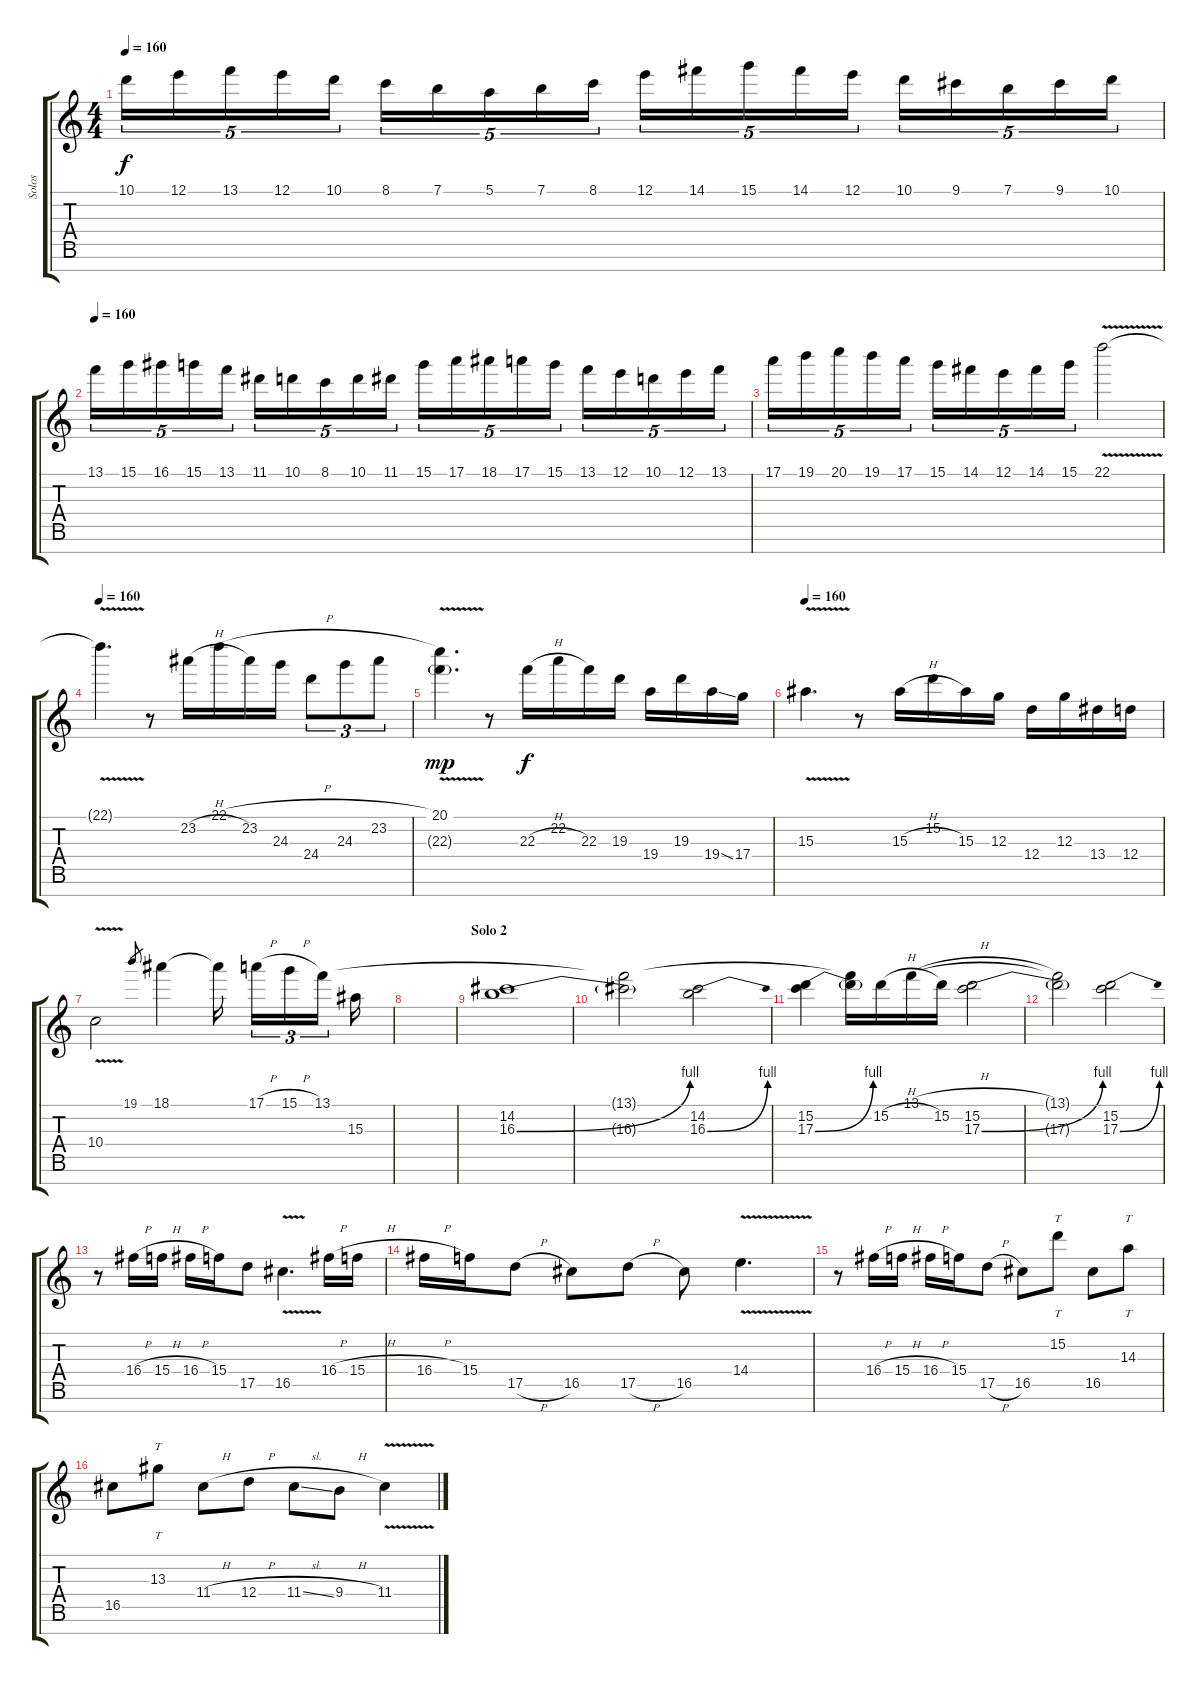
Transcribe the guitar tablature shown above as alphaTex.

\track ("Solos" "Solos") {instrument distortionguitar}
\staff {score tabs}
\tuning (E4 B3 G3 D3 A2 E2 B1) {hide}
\ts (4 4)
\tempo 160
\clef g2
\ks c
10.1.16{tu (5 4) dy f} 12.1.16{tu (5 4)} 13.1.16{tu (5 4)} 12.1.16{tu (5 4)} 10.1.16{tu (5 4)} 8.1.16{tu (5 4)} 7.1.16{tu (5 4)} 5.1.16{tu (5 4)} 7.1.16{tu (5 4)} 8.1.16{tu (5 4)} 12.1.16{tu (5 4)} 14.1.16{tu (5 4)} 15.1.16{tu (5 4)} 14.1.16{tu (5 4)} 12.1.16{tu (5 4)} 10.1.16{tu (5 4)} 9.1.16{tu (5 4)} 7.1.16{tu (5 4)} 9.1.16{tu (5 4)} 10.1.16{tu (5 4)} |
\tempo 160
13.1.16{tu (5 4)} 15.1.16{tu (5 4)} 16.1.16{tu (5 4)} 15.1.16{tu (5 4)} 13.1.16{tu (5 4)} 11.1.16{tu (5 4)} 10.1.16{tu (5 4)} 8.1.16{tu (5 4)} 10.1.16{tu (5 4)} 11.1.16{tu (5 4)} 15.1.16{tu (5 4)} 17.1.16{tu (5 4)} 18.1.16{tu (5 4)} 17.1.16{tu (5 4)} 15.1.16{tu (5 4)} 13.1.16{tu (5 4)} 12.1.16{tu (5 4)} 10.1.16{tu (5 4)} 12.1.16{tu (5 4)} 13.1.16{tu (5 4)} |
17.1.16{tu (5 4)} 19.1.16{tu (5 4)} 20.1.16{tu (5 4)} 19.1.16{tu (5 4)} 17.1.16{tu (5 4)} 15.1.16{tu (5 4)} 14.1.16{tu (5 4)} 12.1.16{tu (5 4)} 14.1.16{tu (5 4)} 15.1.16{tu (5 4)} 22.1{v}.2 |
\tempo 160
22.1{t}.4{d} r.8 23.2{h}.16 22.1{h}.16 23.2.16 24.3.16 24.4.8{tu (3 2)} 24.3.8{tu (3 2)} 23.2.8{tu (3 2)} |
(20.1{v} 22.3{g}).4{d dy mp} r.8 22.3{h}.16{dy f} 22.2.16 22.3.16 19.3.16 19.4.16 19.3.16 19.4{ss}.16 17.4.16 |
\tempo 160
15.3{v}.4{d} r.8 15.3{h}.16 15.2.16 15.3.16 12.3.16 12.4.16 12.3.16 13.4.16 12.4.16 |
10.4{v}.2 19.1.8{gr} 18.1.4 18.1{t}.16{beam splitsecondary} 17.1{h}.16{tu (3 2)} 15.1{h}.16{tu (3 2)} 13.1.16{tu (3 2) beam splitsecondary} 15.3.16 |
|
\section ("" "Solo 2")
(14.2 16.3{be (bend 0 0 60 4)}).1 |
(13.1{t} 16.3{t}).2 (14.2 16.3{be (bend 0 0 60 4)}).2 |
(15.2 17.3{be (bend 0 0 60 4)}).4 (13.1{t} 17.3{t}).16 15.2{h}.16 13.1{h}.16 15.2.16 (15.2 17.3{be (bend 0 0 60 4)}).2 |
(13.1{t} 17.3{t}).2 (15.2 17.3{be (bend 0 0 60 4)}).2 |
r.8 16.4{h}.16 15.4{h}.16 16.4{h}.16 15.4.16 17.5.8 16.5{v}.4{d} 16.4{h}.16 15.4{h}.16 |
16.4{h}.16 15.4.16 17.5{h}.8 16.5.8 17.5{h}.8 16.5.8 14.4{v}.4{d} |
r.8 16.4{h}.16 15.4{h}.16 16.4{h}.16 15.4.16 17.5{h}.8 16.5.8 15.2.8{tt} 16.5.8 14.3.8{tt} |
16.5.8 13.3.8{tt} 11.4{h}.8 12.4{h}.8 11.4{sl}.8 9.4{h}.8 11.4{v}.4
